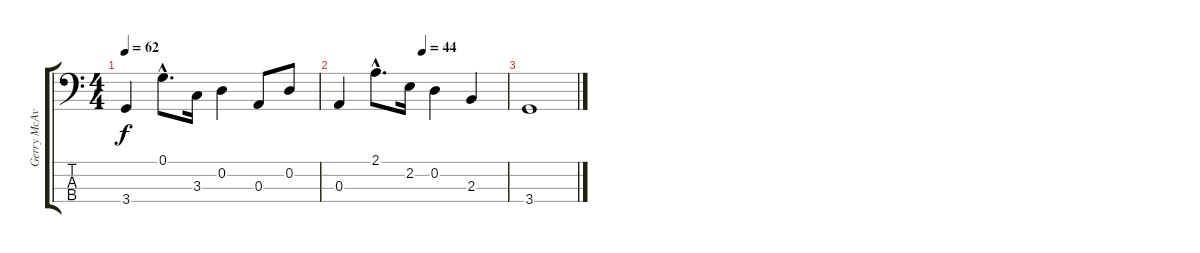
\track ("Gerry McAvoy" "Gerry McAv") {instrument electricbassfinger}
\staff {score tabs}
\tuning (G2 D2 A1 E1) {hide}
\ts (4 4)
\tempo 62
\clef f4
\ks c
3.4.4{dy f} 0.1{hac}.8{d} 3.3.16 0.2.4 0.3.8 0.2.8 |
\tempo (44 0.5)
0.3.4 2.1{hac}.8{d} 2.2.16 0.2.4 2.3.4 |
3.4.1
